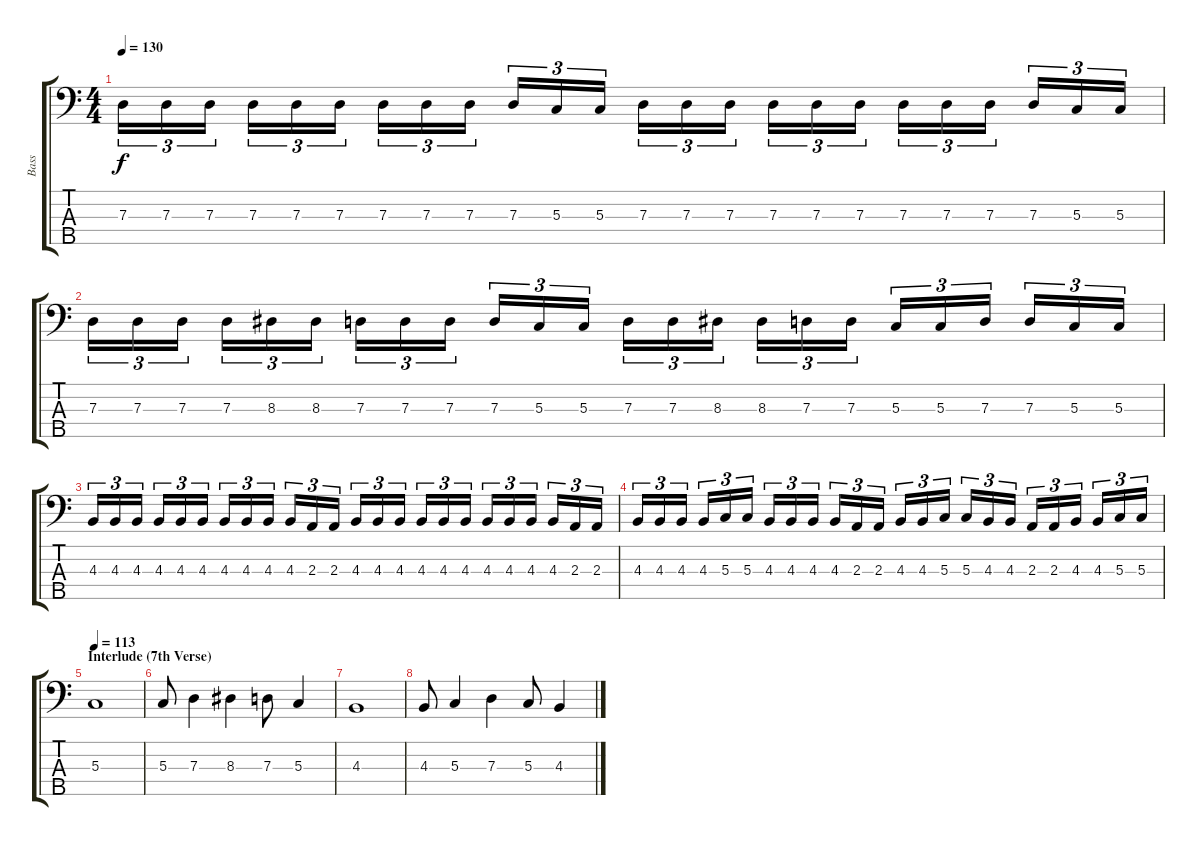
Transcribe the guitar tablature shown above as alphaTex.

\track ("Bass" "Bass") {instrument electricbassfinger}
\staff {score tabs}
\tuning (F2 C2 G1 D1 A0) {hide}
\ts (4 4)
\tempo 130
\clef f4
\ks c
7.3.16{tu (3 2) dy f} 7.3.16{tu (3 2)} 7.3.16{tu (3 2)} 7.3.16{tu (3 2)} 7.3.16{tu (3 2)} 7.3.16{tu (3 2)} 7.3.16{tu (3 2)} 7.3.16{tu (3 2)} 7.3.16{tu (3 2)} 7.3.16{tu (3 2)} 5.3.16{tu (3 2)} 5.3.16{tu (3 2)} 7.3.16{tu (3 2)} 7.3.16{tu (3 2)} 7.3.16{tu (3 2)} 7.3.16{tu (3 2)} 7.3.16{tu (3 2)} 7.3.16{tu (3 2)} 7.3.16{tu (3 2)} 7.3.16{tu (3 2)} 7.3.16{tu (3 2)} 7.3.16{tu (3 2)} 5.3.16{tu (3 2)} 5.3.16{tu (3 2)} |
7.3.16{tu (3 2)} 7.3.16{tu (3 2)} 7.3.16{tu (3 2)} 7.3.16{tu (3 2)} 8.3.16{tu (3 2)} 8.3.16{tu (3 2)} 7.3.16{tu (3 2)} 7.3.16{tu (3 2)} 7.3.16{tu (3 2)} 7.3.16{tu (3 2)} 5.3.16{tu (3 2)} 5.3.16{tu (3 2)} 7.3.16{tu (3 2)} 7.3.16{tu (3 2)} 8.3.16{tu (3 2)} 8.3.16{tu (3 2)} 7.3.16{tu (3 2)} 7.3.16{tu (3 2)} 5.3.16{tu (3 2)} 5.3.16{tu (3 2)} 7.3.16{tu (3 2)} 7.3.16{tu (3 2)} 5.3.16{tu (3 2)} 5.3.16{tu (3 2)} |
4.3.16{tu (3 2)} 4.3.16{tu (3 2)} 4.3.16{tu (3 2)} 4.3.16{tu (3 2)} 4.3.16{tu (3 2)} 4.3.16{tu (3 2)} 4.3.16{tu (3 2)} 4.3.16{tu (3 2)} 4.3.16{tu (3 2)} 4.3.16{tu (3 2)} 2.3.16{tu (3 2)} 2.3.16{tu (3 2)} 4.3.16{tu (3 2)} 4.3.16{tu (3 2)} 4.3.16{tu (3 2)} 4.3.16{tu (3 2)} 4.3.16{tu (3 2)} 4.3.16{tu (3 2)} 4.3.16{tu (3 2)} 4.3.16{tu (3 2)} 4.3.16{tu (3 2)} 4.3.16{tu (3 2)} 2.3.16{tu (3 2)} 2.3.16{tu (3 2)} |
4.3.16{tu (3 2)} 4.3.16{tu (3 2)} 4.3.16{tu (3 2)} 4.3.16{tu (3 2)} 5.3.16{tu (3 2)} 5.3.16{tu (3 2)} 4.3.16{tu (3 2)} 4.3.16{tu (3 2)} 4.3.16{tu (3 2)} 4.3.16{tu (3 2)} 2.3.16{tu (3 2)} 2.3.16{tu (3 2)} 4.3.16{tu (3 2)} 4.3.16{tu (3 2)} 5.3.16{tu (3 2)} 5.3.16{tu (3 2)} 4.3.16{tu (3 2)} 4.3.16{tu (3 2)} 2.3.16{tu (3 2)} 2.3.16{tu (3 2)} 4.3.16{tu (3 2)} 4.3.16{tu (3 2)} 5.3.16{tu (3 2)} 5.3.16{tu (3 2)} |
\section ("" "Interlude (7th Verse)")
\tempo 113
5.3.1 |
5.3.8 7.3.4 8.3.4 7.3.8 5.3.4 |
4.3.1 |
4.3.8 5.3.4 7.3.4 5.3.8 4.3.4
